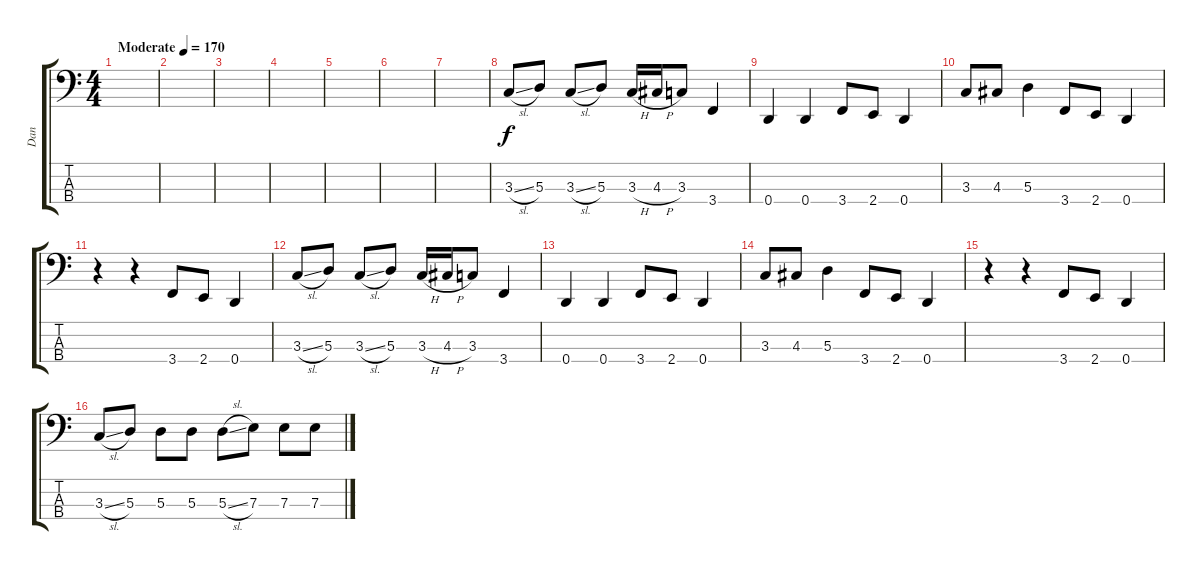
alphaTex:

\track ("Dan" "Dan") {instrument electricbasspick}
\staff {score tabs}
\tuning (G2 D2 A1 D1) {hide}
\ts (4 4)
\tempo (170 "Moderate")
\clef f4
\ks c
|
|
|
|
|
|
|
3.3{sl}.8 5.3.8 3.3{sl}.8 5.3.8 3.3{h}.16 4.3{h}.16 3.3.8 3.4.4 |
0.4.4 0.4.4 3.4.8 2.4.8 0.4.4 |
3.3.8 4.3.8 5.3.4 3.4.8 2.4.8 0.4.4 |
r.4 r.4 3.4.8 2.4.8 0.4.4 |
3.3{sl}.8 5.3.8 3.3{sl}.8 5.3.8 3.3{h}.16 4.3{h}.16 3.3.8 3.4.4 |
0.4.4 0.4.4 3.4.8 2.4.8 0.4.4 |
3.3.8 4.3.8 5.3.4 3.4.8 2.4.8 0.4.4 |
r.4 r.4 3.4.8 2.4.8 0.4.4 |
3.3{sl}.8 5.3.8 5.3.8 5.3.8 5.3{sl}.8 7.3.8 7.3.8 7.3.8
